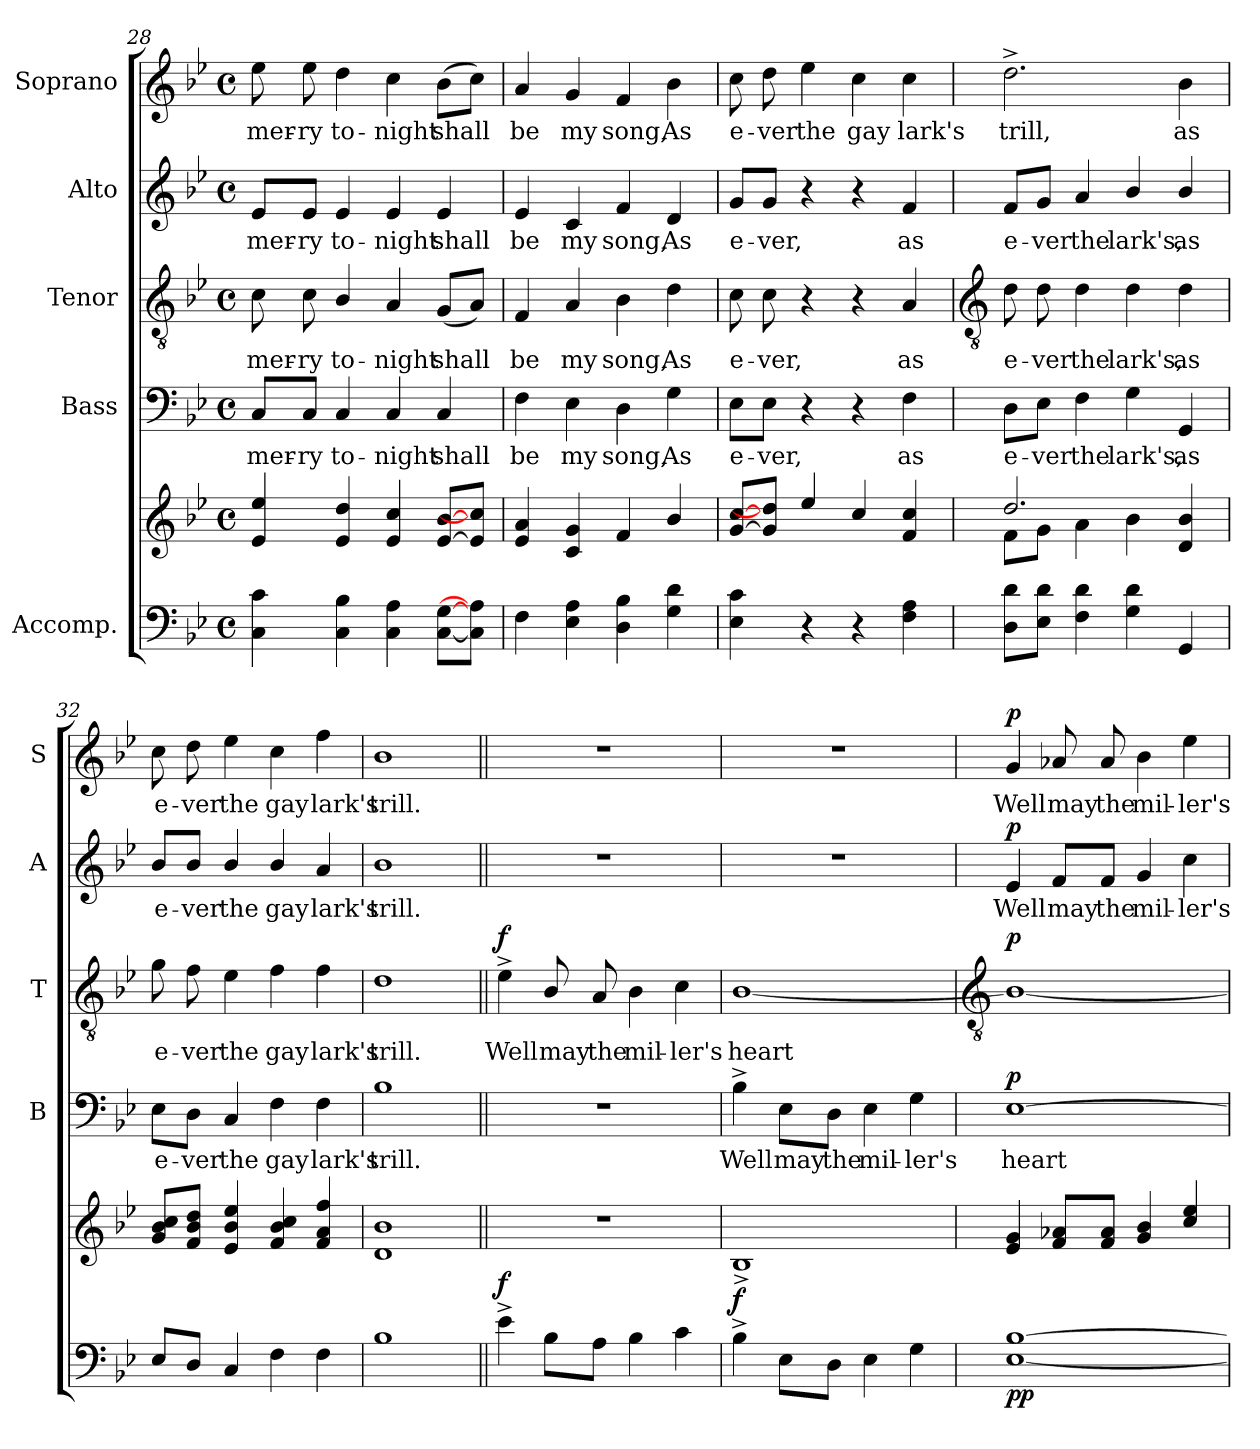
**kern	**kern	**dynam	**kern	**text	**dynam	**kern	**text	**dynam	**kern	**text	**dynam	**kern	**text	**dynam
*part5	*part5	*part5	*part4	*part4	*part4	*part3	*part3	*part3	*part2	*part2	*part2	*part1	*part1	*part1
*staff6	*staff5	*staff5/6	*staff4	*staff4	*staff4	*staff3	*staff3	*staff3	*staff2	*staff2	*staff2	*staff1	*staff1	*staff1
*I"Accomp.	*	*	*I"Bass	*	*	*I"Tenor	*	*	*I"Alto	*	*	*I"Soprano	*	*
*	*	*	*I'B	*	*	*I'T	*	*	*I'A	*	*	*I'S	*	*
*clefF4	*clefG2	*	*clefF4	*	*	*clefGv2	*	*	*clefG2	*	*	*clefG2	*	*
*k[b-e-]	*k[b-e-]	*	*k[b-e-]	*	*	*k[b-e-]	*	*	*k[b-e-]	*	*	*k[b-e-]	*	*
*B-:	*B-:	*	*B-:	*	*	*B-:	*	*	*B-:	*	*	*B-:	*	*
*M4/4	*M4/4	*	*M4/4	*	*	*M4/4	*	*	*M4/4	*	*	*M4/4	*	*
*met(c)	*met(c)	*	*met(c)	*	*	*met(c)	*	*	*met(c)	*	*	*met(c)	*	*
=28	=28	=28	=28	=28	=28	=28	=28	=28	=28	=28	=28	=28	=28	=28
*	*^	*	*	*	*	*	*	*	*	*	*	*	*	*
!	!	!	!	!	!LO:LY:b	!	!	!LO:LY:b	!	!	!LO:LY:b	!	!	!LO:LY:b	!
4C 4c	4e- 4ee-	1ryy	.	8C/L	mer-	.	8c	mer-	.	8e-/L	mer-	.	8ee-	mer-	.
!	!	!	!	!	!LO:LY:b	!	!	!LO:LY:b	!	!	!LO:LY:b	!	!	!LO:LY:b	!
.	.	.	.	8C/J	-ry	.	8c	-ry	.	8e-/J	-ry	.	8ee-	-ry	.
!	!	!	!	!	!LO:LY:b	!	!	!LO:LY:b	!	!	!LO:LY:b	!	!	!LO:LY:b	!
4C 4B-	4e- 4dd	.	.	4C	to-	.	4B-/	to-	.	4e-	to-	.	4dd	to-	.
!	!	!	!	!	!LO:LY:b	!	!	!LO:LY:b	!	!	!LO:LY:b	!	!	!LO:LY:b	!
4C 4A	4e- 4cc	.	.	4C	-night	.	4A	-night	.	4e-	-night	.	4cc	-night	.
!	!	!	!	!	!LO:LY:b	!	!	!LO:LY:b	!	!	!LO:LY:b	!	!	!LO:LY:b	!
[8C [8GL	[8e- [8b-L	.	.	4C	shall	.	(<8GL	shall	.	4e-	shall	.	(>8b-L	shall	.
8C] 8A]J	8e-] 8cc]J	.	.	.	.	.	8AJ)	.	.	.	.	.	8ccJ)	.	.
=29	=29	=29	=29	=29	=29	=29	=29	=29	=29	=29	=29	=29	=29	=29	=29
!	!	!	!	!	!LO:LY:b	!	!	!LO:LY:b	!	!	!LO:LY:b	!	!	!LO:LY:b	!
4F	4e- 4a	1ryy	.	4F	be	.	4F	be	.	4e-	be	.	4a	be	.
!	!	!	!	!	!LO:LY:b	!	!	!LO:LY:b	!	!	!LO:LY:b	!	!	!LO:LY:b	!
4E- 4A	4c 4g	.	.	4E-	my	.	4A	my	.	4c	my	.	4g	my	.
!	!	!	!	!	!LO:LY:b	!	!	!LO:LY:b	!	!	!LO:LY:b	!	!	!LO:LY:b	!
4D 4B-	4f	.	.	4D	song,	.	4B-	song,	.	4f	song,	.	4f	song,	.
!	!	!	!	!	!LO:LY:b	!	!	!LO:LY:b	!	!	!LO:LY:b	!	!	!LO:LY:b	!
4G 4d	4b-	.	.	4G	As	.	4d	As	.	4d	As	.	4b-	As	.
=30	=30	=30	=30	=30	=30	=30	=30	=30	=30	=30	=30	=30	=30	=30	=30
!	!	!	!	!	!LO:LY:b	!	!	!LO:LY:b	!	!	!LO:LY:b	!	!	!LO:LY:b	!
4E- 4c	[8g [8ccL	1ryy	.	8E-\L	e-	.	8c	e-	.	8g/L	e-	.	8cc	e-	.
!	!	!	!	!	!LO:LY:b	!	!	!LO:LY:b	!	!	!LO:LY:b	!	!	!LO:LY:b	!
.	8g] 8dd]J	.	.	8E-\J	-ver,	.	8c	-ver,	.	8g/J	-ver,	.	8dd	-ver	.
!	!	!	!	!	!	!	!	!	!	!	!	!	!	!LO:LY:b	!
4r	4ee-	.	.	4r	.	.	4r	.	.	4r	.	.	4ee-	the	.
!	!	!	!	!	!	!	!	!	!	!	!	!	!	!LO:LY:b	!
4r	4cc	.	.	4r	.	.	4r	.	.	4r	.	.	4cc	gay	.
!	!	!	!	!	!LO:LY:b	!	!	!LO:LY:b	!	!	!LO:LY:b	!	!	!LO:LY:b	!
4F 4A	4f 4cc	.	.	4F	as	.	4A	as	.	4f	as	.	4cc	lark's	.
!!LO:LB:g=z
=31	=31	=31	=31	=31	=31	=31	=31	=31	=31	=31	=31	=31	=31	=31	=31
*	*	*	*	*	*	*	*clefGv2	*	*	*	*	*	*	*	*
!	!	!	!	!	!LO:LY:b	!	!	!LO:LY:b	!	!	!LO:LY:b	!	!	!LO:LY:b	!
8D 8dL	2.dd/	8f\L	.	8D\L	e-	.	8d	e-	.	8f/L	e-	.	2.dd^	trill,	.
!	!	!	!	!	!LO:LY:b	!	!	!LO:LY:b	!	!	!LO:LY:b	!	!	!	!
8E- 8dJ	.	8g\J	.	8E-\J	-ver	.	8d	-ver	.	8g/J	-ver	.	.	.	.
!	!	!	!	!	!LO:LY:b	!	!	!LO:LY:b	!	!	!LO:LY:b	!	!	!	!
4F 4d	.	4a\	.	4F	the	.	4d	the	.	4a	the	.	.	.	.
!	!	!	!	!	!LO:LY:b	!	!	!LO:LY:b	!	!	!LO:LY:b	!	!	!	!
4G 4d	.	4b-\	.	4G	lark's,	.	4d	lark's,	.	4b-/	lark's,	.	.	.	.
!	!	!	!	!	!LO:LY:b	!	!	!LO:LY:b	!	!	!LO:LY:b	!	!	!LO:LY:b	!
4GG/	4d 4b-	4ryy	.	4GG	as	.	4d	as	.	4b-/	as	.	4b-	as	.
=32	=32	=32	=32	=32	=32	=32	=32	=32	=32	=32	=32	=32	=32	=32	=32
!	!	!	!	!	!LO:LY:b	!	!	!LO:LY:b	!	!	!LO:LY:b	!	!	!LO:LY:b	!
8E-L	8g 8b- 8ccL	1ryy	.	8E-\L	e-	.	8g	e-	.	8b-/L	e-	.	8cc	e-	.
!	!	!	!	!	!LO:LY:b	!	!	!LO:LY:b	!	!	!LO:LY:b	!	!	!LO:LY:b	!
8D/J	8f 8b- 8ddJ	.	.	8D\J	-ver	.	8f	-ver	.	8b-/J	-ver	.	8dd	-ver	.
!	!	!	!	!	!LO:LY:b	!	!	!LO:LY:b	!	!	!LO:LY:b	!	!	!LO:LY:b	!
4C	4e- 4b- 4ee-	.	.	4C	the	.	4e-	the	.	4b-/	the	.	4ee-	the	.
!	!	!	!	!	!LO:LY:b	!	!	!LO:LY:b	!	!	!LO:LY:b	!	!	!LO:LY:b	!
4F	4f 4b- 4cc	.	.	4F	gay	.	4f	gay	.	4b-/	gay	.	4cc	gay	.
!	!	!	!	!	!LO:LY:b	!	!	!LO:LY:b	!	!	!LO:LY:b	!	!	!LO:LY:b	!
4F	4f 4a 4ff	.	.	4F	lark's	.	4f	lark's	.	4a	lark's	.	4ff	lark's	.
=33	=33	=33	=33	=33	=33	=33	=33	=33	=33	=33	=33	=33	=33	=33	=33
!	!	!	!	!	!LO:LY:b	!	!	!LO:LY:b	!	!	!LO:LY:b	!	!	!LO:LY:b	!
1B-	1d 1b-	1ryy	.	1B-	trill.	.	1d	trill.	.	1b-/	trill.	.	1b-/	trill.	.
=34||	=34||	=34||	=34||	=34||	=34||	=34||	=34||	=34||	=34||	=34||	=34||	=34||	=34||	=34||	=34||
!	!	!	!LO:DY:a=2	!	!	!	!	!LO:LY:b	!LO:DY:b	!	!	!	!	!	!
*	*v	*v	*	*	*	*	*	*	*	*	*	*	*	*	*
4e-^	1r	f	1r	.	.	4e-^	Well	f	1r	.	.	1r	.	.
!	!	!	!	!	!	!	!LO:LY:b	!	!	!	!	!	!	!
8B-L	.	.	.	.	.	8B-/	may	.	.	.	.	.	.	.
!	!	!	!	!	!	!	!LO:LY:b	!	!	!	!	!	!	!
8AJ	.	.	.	.	.	8A	the	.	.	.	.	.	.	.
!	!	!	!	!	!	!	!LO:LY:b	!	!	!	!	!	!	!
4B-	.	.	.	.	.	4B-	mil-	.	.	.	.	.	.	.
!	!	!	!	!	!	!	!LO:LY:b	!	!	!	!	!	!	!
4c	.	.	.	.	.	4c	-ler's	.	.	.	.	.	.	.
=35	=35	=35	=35	=35	=35	=35	=35	=35	=35	=35	=35	=35	=35	=35
!	!	!LO:DY:b	!	!LO:LY:b	!	!	!LO:LY:b	!	!	!	!	!	!	!
4B-^	1B-^	f	4B-^	Well	.	[1B-/	heart	.	1r	.	.	1r	.	.
!	!	!	!	!LO:LY:b	!	!	!	!	!	!	!	!	!	!
8E-L	.	.	8E-\L	may	.	.	.	.	.	.	.	.	.	.
!	!	!	!	!LO:LY:b	!	!	!	!	!	!	!	!	!	!
8DJ	.	.	8D\J	the	.	.	.	.	.	.	.	.	.	.
!	!	!	!	!LO:LY:b	!	!	!	!	!	!	!	!	!	!
4E-	.	.	4E-	mil-	.	.	.	.	.	.	.	.	.	.
!	!	!	!	!LO:LY:b	!	!	!	!	!	!	!	!	!	!
4G	.	.	4G	-ler's	.	.	.	.	.	.	.	.	.	.
!!LO:LB:g=z
=36	=36	=36	=36	=36	=36	=36	=36	=36	=36	=36	=36	=36	=36	=36
*	*	*	*	*	*	*clefGv2	*	*	*	*	*	*	*	*
*	*^	*	*	*	*	*	*	*	*	*	*	*	*	*
!	!	!	!LO:DY:b=2	!	!LO:LY:b	!	!	!	!	!	!LO:LY:b	!	!	!LO:LY:b	!
!	!	!	!LO:DY:n=1:b	!	!	!LO:DY:b	!	!	!LO:DY:b	!	!	!LO:DY:b	!	!	!LO:DY:b
[1E-/ [1B-/	4e- 4g	1ryy	p p	[1E-	heart	p	1B-/_	.	p	4e-	Well	p	4g	Well	p
!	!	!	!	!	!	!	!	!	!	!	!LO:LY:b	!	!	!LO:LY:b	!
.	8f 8a-XL	.	.	.	.	.	.	.	.	8f/L	may	.	8a-X	may	.
!	!	!	!	!	!	!	!	!	!	!	!LO:LY:b	!	!	!LO:LY:b	!
.	8f 8a-J	.	.	.	.	.	.	.	.	8f/J	the	.	8a-	the	.
!	!	!	!	!	!	!	!	!	!	!	!LO:LY:b	!	!	!LO:LY:b	!
.	4g 4b-	.	.	.	.	.	.	.	.	4g	mil-	.	4b-	mil-	.
!	!	!	!	!	!	!	!	!	!	!	!LO:LY:b	!	!	!LO:LY:b	!
.	4cc 4ee-	.	.	.	.	.	.	.	.	4cc	-ler's	.	4ee-	-ler's	.
*	*v	*v	*	*	*	*	*	*	*	*	*	*	*	*	*
=	=	=	=	=	=	=	=	=	=	=	=	=	=	=
*-	*-	*-	*-	*-	*-	*-	*-	*-	*-	*-	*-	*-	*-	*-
